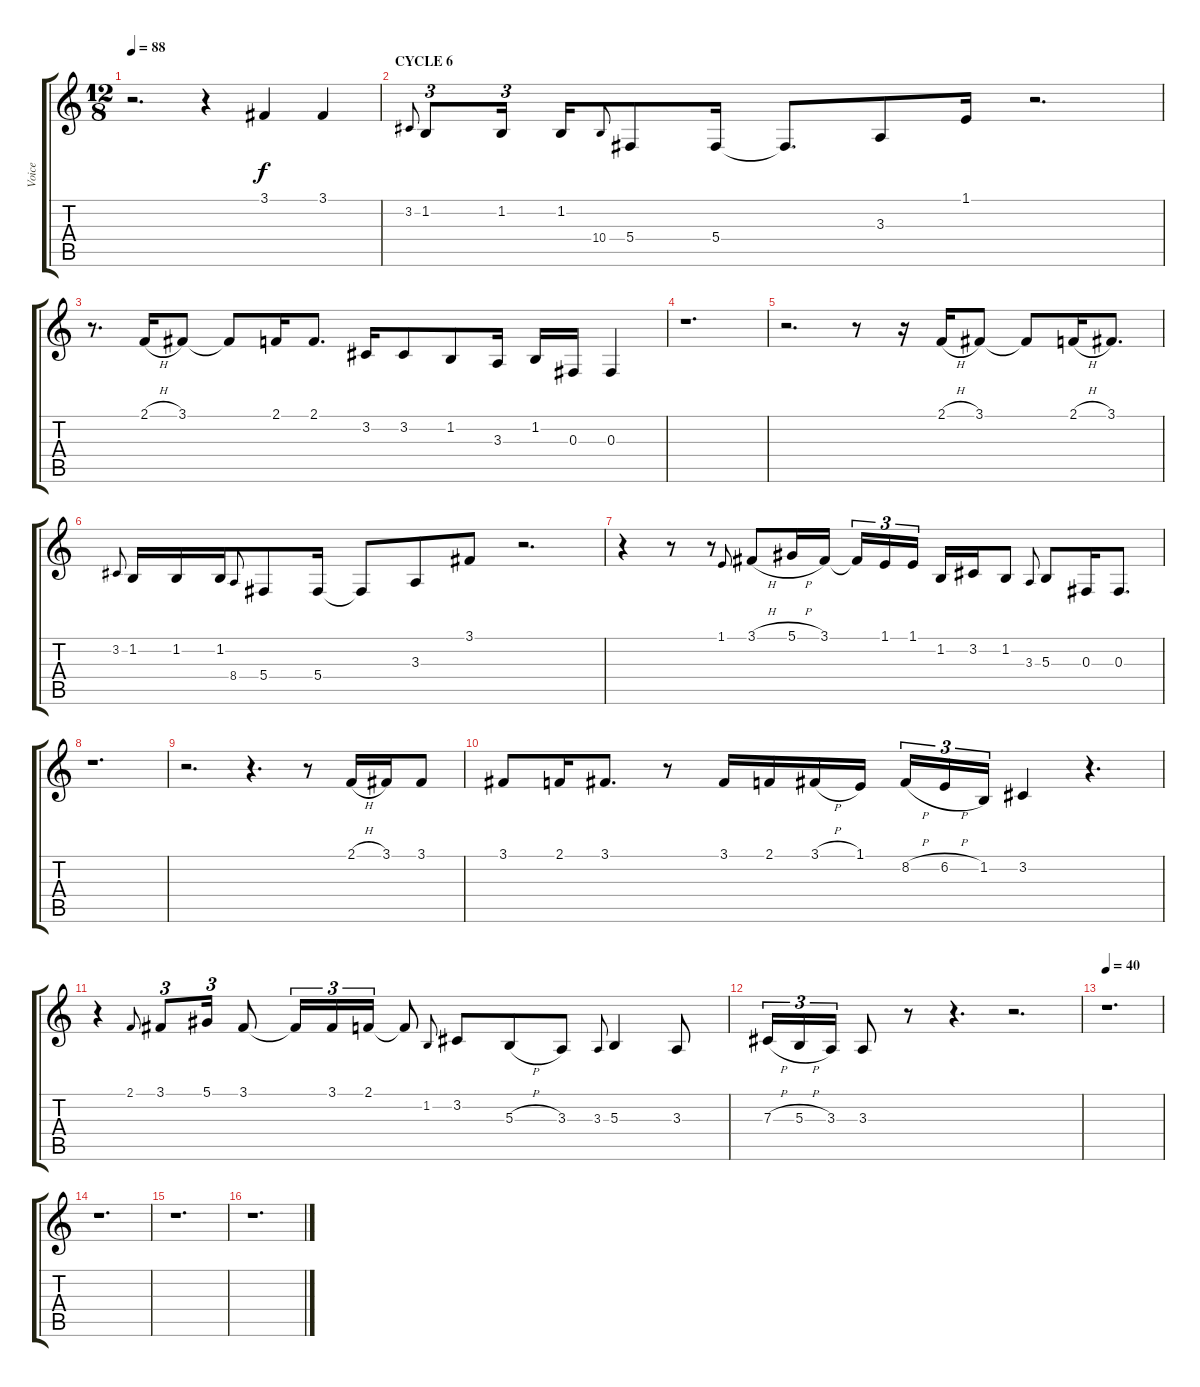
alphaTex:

\track ("Voice" "Voice") {instrument altosax}
\staff {score tabs}
\tuning (Eb4 Bb3 Gb3 Db3 Ab2 Eb2) {hide}
\ts (12 8)
\tempo 88
\clef g2
\ks c
r.2{d dy f} r.4 3.1.4 3.1.4 |
\section ("" "CYCLE 6")
3.2.8{gr onbeat} 1.2.8{tu (3 2)} 1.2.16{tu (3 2)} 1.2.16 10.4.8{gr onbeat} 5.4.8 5.4.16 5.4{t}.8{d} 3.3.8 1.1.16 r.2{d} |
r.8{d} 2.1{h}.16 3.1.8 3.1{t}.8 2.1.16 2.1.8{d} 3.2.16 3.2.8 1.2.8 3.3.16 1.2.16 0.3.16 0.3.4 |
r.1{d} |
r.2{d} r.8 r.16 2.1{h}.16 3.1.8 3.1{t}.8 2.1{h}.16 3.1.8{d} |
3.2.8{gr onbeat} 1.2.16 1.2.16 1.2.16 8.4.8{gr onbeat} 5.4.8 5.4.16 5.4{t}.8 3.3.8 3.1.8 r.2{d} |
r.4 r.8 r.8 1.1.8{gr onbeat} 3.1{h}.8 5.1{h}.16 3.1.16 3.1{t}.16{tu (3 2)} 1.1.16{tu (3 2)} 1.1.16{tu (3 2)} 1.2.16 3.2.16 1.2.8 3.3.8{gr onbeat} 5.3.8 0.3.16 0.3.8{d} |
r.1{d} |
r.2{d} r.4{d} r.8 2.1{h}.16 3.1.16 3.1.8 |
3.1.8 2.1.16 3.1.8{d} r.8 3.1.16 2.1.16 3.1{h}.16 1.1.16 8.2{h}.16{tu (3 2)} 6.2{h}.16{tu (3 2)} 1.2.16{tu (3 2)} 3.2.4 r.4{d} |
r.4 2.1.8{gr onbeat} 3.1.8{tu (3 2)} 5.1.16{tu (3 2)} 3.1.8 3.1{t}.16{tu (3 2)} 3.1.16{tu (3 2)} 2.1.16{tu (3 2)} 2.1{t}.8 1.2.8{gr onbeat} 3.2.8 5.3{h}.8 3.3.8 3.3.8{gr onbeat} 5.3.4 3.3.8 |
7.3{h}.16{tu (3 2)} 5.3{h}.16{tu (3 2)} 3.3.16{tu (3 2)} 3.3.8 r.8 r.4{d} r.2{d} |
\tempo 40
r.1{d} |
r.1{d} |
r.1{d} |
r.1{d}
